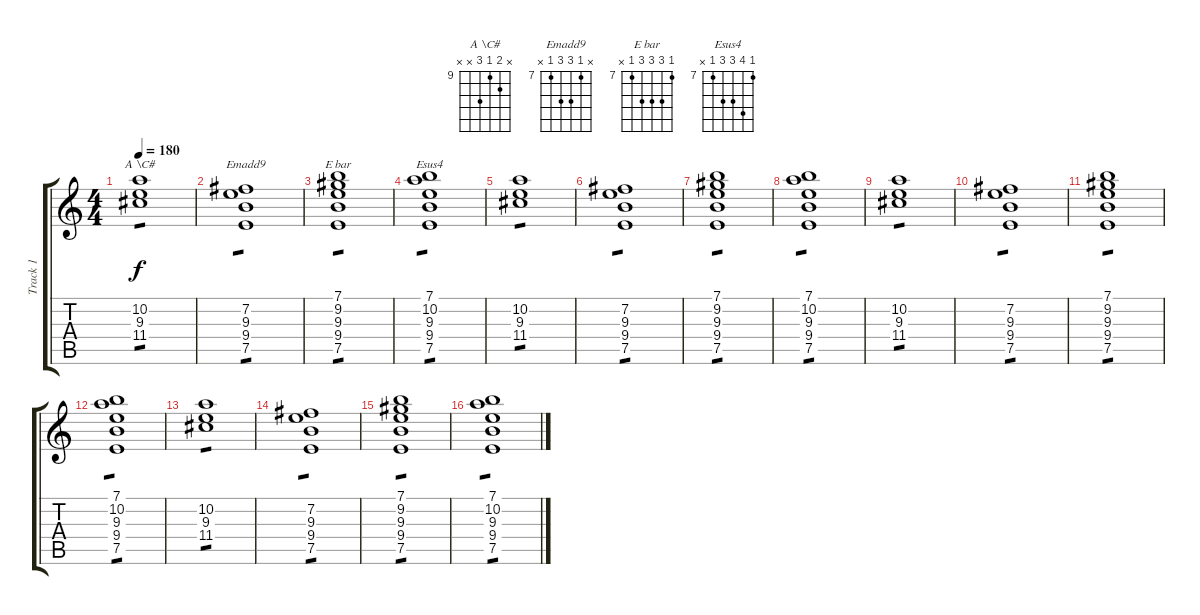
\track ("Track 1" "Track 1") {instrument acousticguitarsteel}
\staff {score tabs}
\tuning (E4 B3 G3 D3 A2 E2) {hide}
\chord ("A \\C#" x 10 9 11 x x) {firstfret 9}
\chord ("Emadd9" x 7 9 9 7 x) {firstfret 7}
\chord ("E bar" 7 9 9 9 7 x) {firstfret 7}
\chord ("Esus4" 7 10 9 9 7 x) {firstfret 7}
\ts (4 4)
\tempo 180
\clef g2
\ks c
(10.2 9.3 11.4).1{ch "A \\C#" tp 1 dy f} |
(7.2 9.3 9.4 7.5).1{ch "Emadd9" tp 1} |
(7.1 9.2 9.3 9.4 7.5).1{ch "E bar" tp 1} |
(7.1 10.2 9.3 9.4 7.5).1{ch "Esus4" tp 1} |
(10.2 9.3 11.4).1{tp 1} |
(7.2 9.3 9.4 7.5).1{tp 1} |
(7.1 9.2 9.3 9.4 7.5).1{tp 1} |
(7.1 10.2 9.3 9.4 7.5).1{tp 1} |
(10.2 9.3 11.4).1{tp 1} |
(7.2 9.3 9.4 7.5).1{tp 1} |
(7.1 9.2 9.3 9.4 7.5).1{tp 1} |
(7.1 10.2 9.3 9.4 7.5).1{tp 1} |
(10.2 9.3 11.4).1{tp 1} |
(7.2 9.3 9.4 7.5).1{tp 1} |
(7.1 9.2 9.3 9.4 7.5).1{tp 1} |
(7.1 10.2 9.3 9.4 7.5).1{tp 1}
